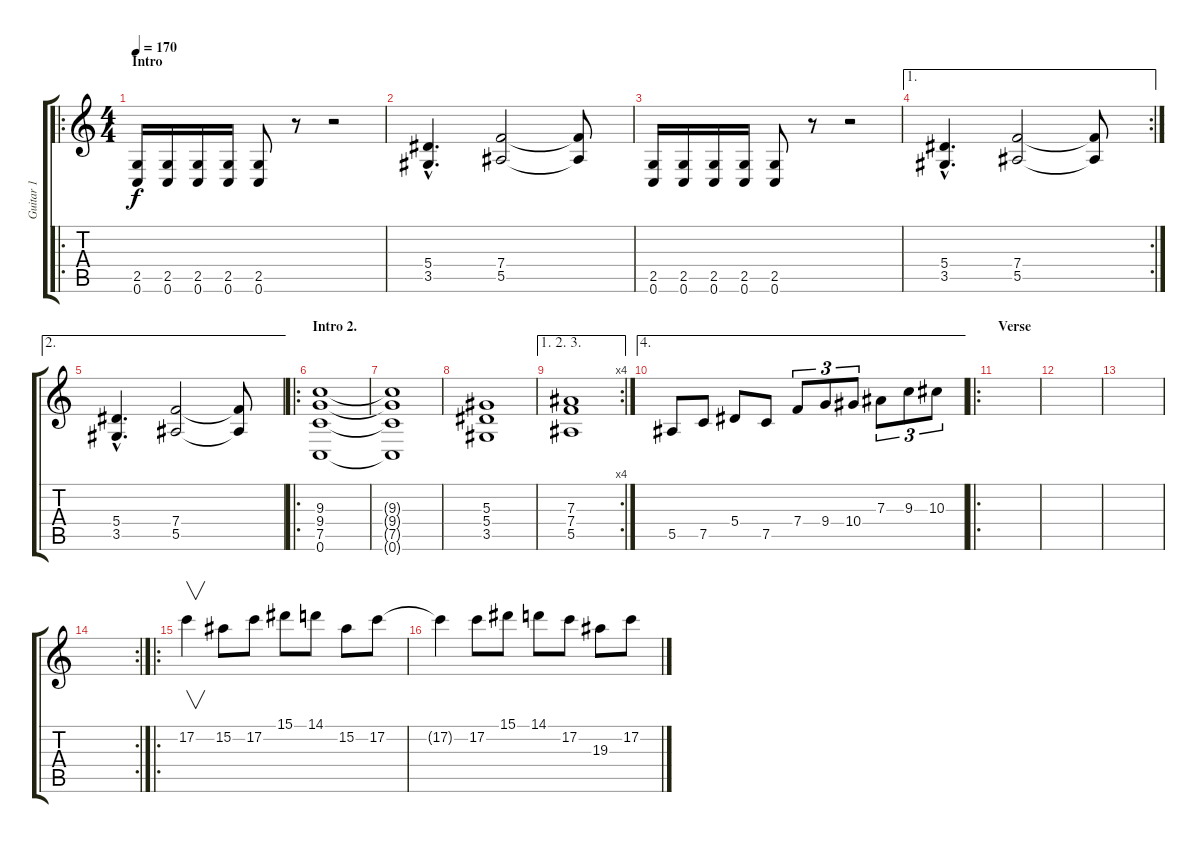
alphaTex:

\track ("Guitar 1" "Guitar 1") {instrument distortionguitar}
\staff {score tabs}
\tuning (C4 G3 Eb3 Bb2 F2 C2) {hide}
\ro
\ts (4 4)
\section ("" "Intro")
\tempo 170
\clef g2
\ks c
(2.5 0.6).16{dy f instrument distortionguitar} (2.5 0.6).16 (2.5 0.6).16 (2.5 0.6).16 (2.5 0.6).8 r.8 r.2 |
(5.4{hac} 3.5{hac}).4{d} (7.4 5.5).2 (7.4{t} 5.5{t}).8 |
(2.5 0.6).16 (2.5 0.6).16 (2.5 0.6).16 (2.5 0.6).16 (2.5 0.6).8 r.8 r.2 |
\ae 1
\rc 2
(5.4{hac} 3.5{hac}).4{d} (7.4 5.5).2 (7.4{t} 5.5{t}).8 |
\ae 2
(5.4{hac} 3.5{hac}).4{d} (7.4 5.5).2 (7.4{t} 5.5{t}).8 |
\ro
\section ("" "Intro 2.")
(9.3 9.4 7.5 0.6).1 |
(9.3{t} 9.4{t} 7.5{t} 0.6{t}).1 |
(5.3 5.4 3.5).1 |
\ae (1 2 3)
\rc 4
(7.3 7.4 5.5).1 |
\ae 4
5.5.8 7.5.8 5.4.8 7.5.8 7.4.8{tu (3 2)} 9.4.8{tu (3 2)} 10.4.8{tu (3 2)} 7.3.8{tu (3 2)} 9.3.8{tu (3 2)} 10.3.8{tu (3 2)} |
\ro
\section ("" "Verse")
|
|
|
\rc 2
|
\ro
17.2.4{v} 15.2.8 17.2.8 15.1.8 14.1.8 15.2.8 17.2.8 |
17.2{t}.4 17.2.8 15.1.8 14.1.8 17.2.8 19.3.8 17.2{ss}.8
